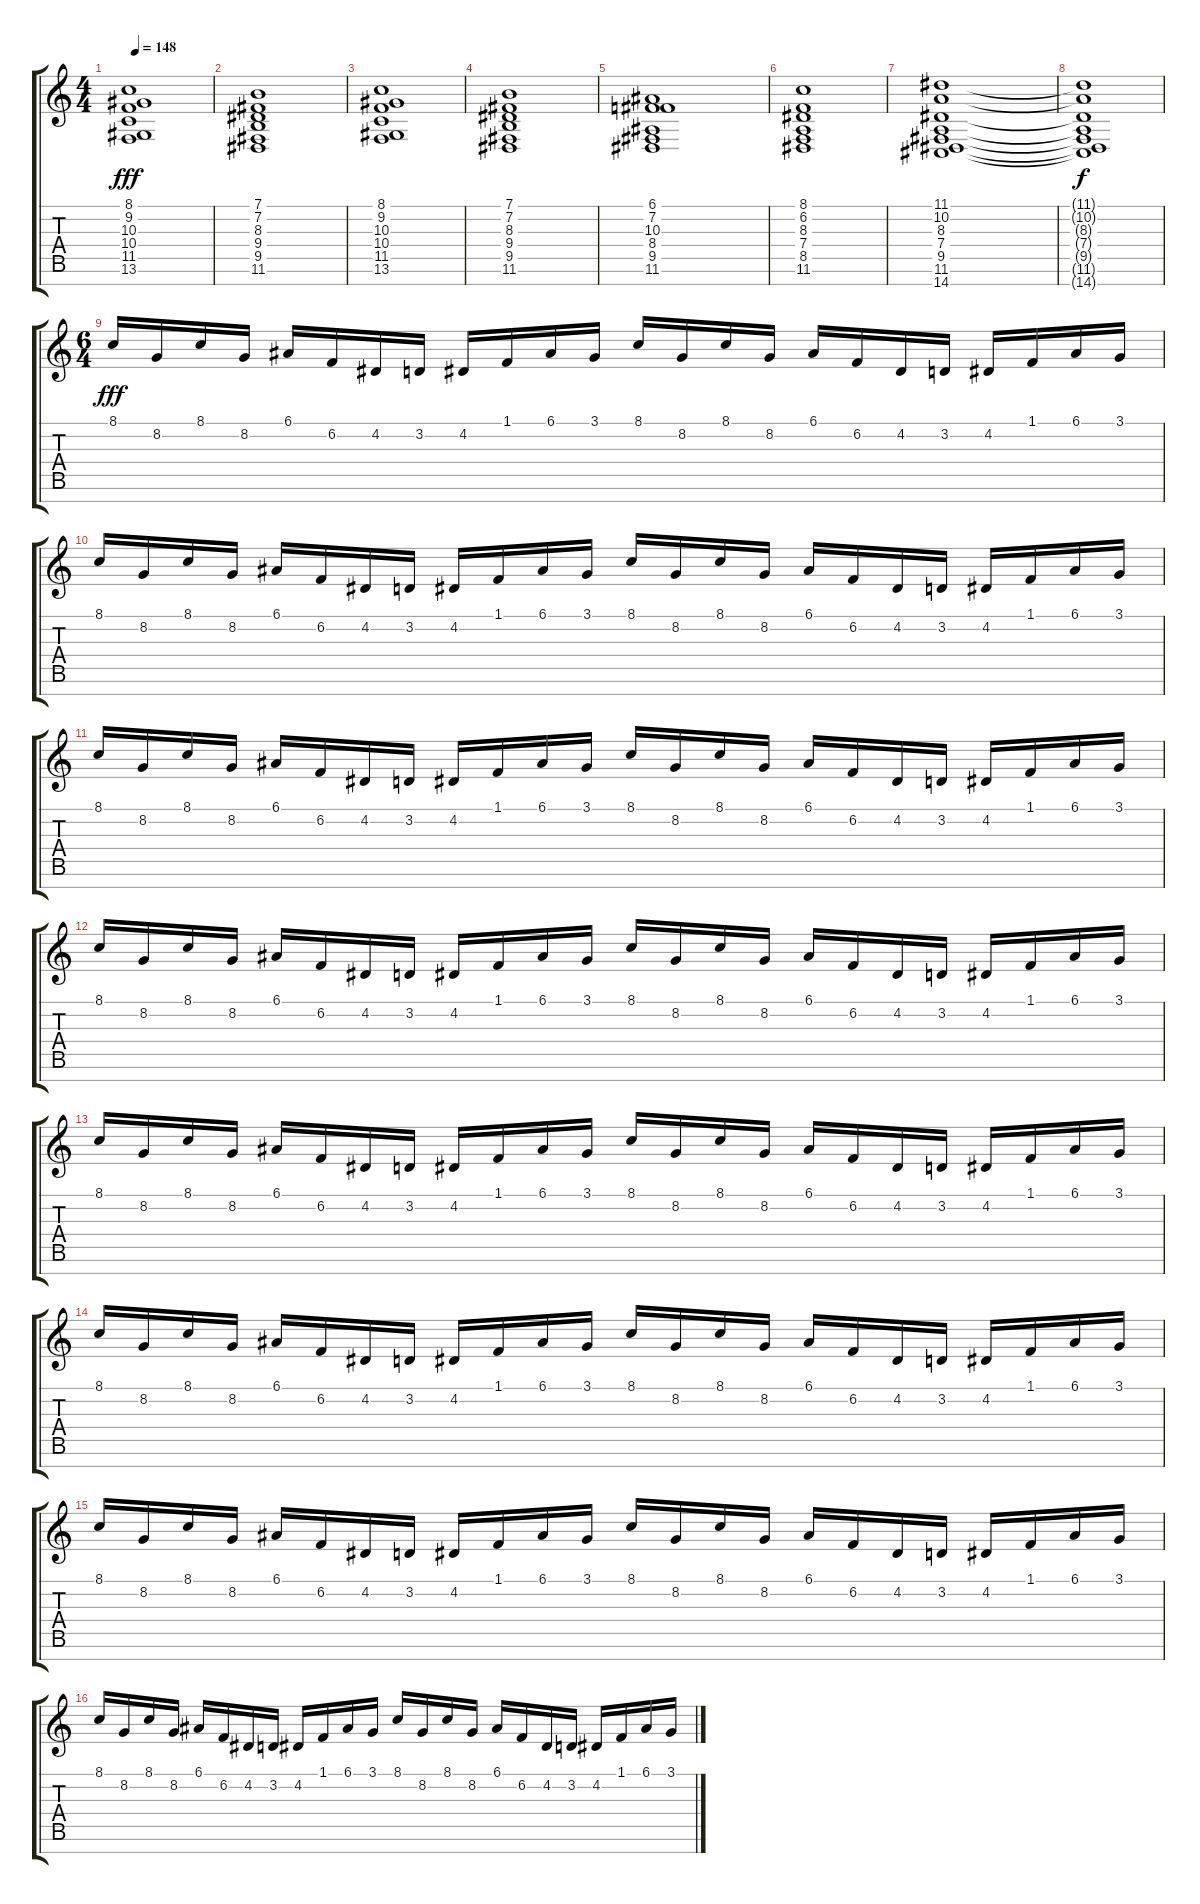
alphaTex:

\track "" {instrument churchorgan}
\staff {score tabs}
\tuning (E4 B3 G3 D3 A2 E2 B1) {hide}
\ts (4 4)
\tempo 148
\clef g2
\ks c
(8.1 9.2 10.3 10.4 11.5 13.6).1{dy fff} |
(7.1 7.2 8.3 9.4 9.5 11.6).1 |
(8.1 9.2 10.3 10.4 11.5 13.6).1 |
(7.1 7.2 8.3 9.4 9.5 11.6).1 |
(6.1 7.2 10.3 8.4 9.5 11.6).1 |
(8.1 6.2 8.3 7.4 8.5 11.6).1 |
(11.1 10.2 8.3 7.4 9.5 11.6 14.7).1 |
(11.1{t} 10.2{t} 8.3{t} 7.4{t} 9.5{t} 11.6{t} 14.7{t}).1{dy f} |
\ts (6 4)
8.1.16{dy fff} 8.2.16 8.1.16 8.2.16 6.1.16 6.2.16 4.2.16 3.2.16 4.2.16 1.1.16 6.1.16 3.1.16 8.1.16 8.2.16 8.1.16 8.2.16 6.1.16 6.2.16 4.2.16 3.2.16 4.2.16 1.1.16 6.1.16 3.1.16 |
8.1.16 8.2.16 8.1.16 8.2.16 6.1.16 6.2.16 4.2.16 3.2.16 4.2.16 1.1.16 6.1.16 3.1.16 8.1.16 8.2.16 8.1.16 8.2.16 6.1.16 6.2.16 4.2.16 3.2.16 4.2.16 1.1.16 6.1.16 3.1.16 |
8.1.16 8.2.16 8.1.16 8.2.16 6.1.16 6.2.16 4.2.16 3.2.16 4.2.16 1.1.16 6.1.16 3.1.16 8.1.16 8.2.16 8.1.16 8.2.16 6.1.16 6.2.16 4.2.16 3.2.16 4.2.16 1.1.16 6.1.16 3.1.16 |
8.1.16 8.2.16 8.1.16 8.2.16 6.1.16 6.2.16 4.2.16 3.2.16 4.2.16 1.1.16 6.1.16 3.1.16 8.1.16 8.2.16 8.1.16 8.2.16 6.1.16 6.2.16 4.2.16 3.2.16 4.2.16 1.1.16 6.1.16 3.1.16 |
8.1.16 8.2.16 8.1.16 8.2.16 6.1.16 6.2.16 4.2.16 3.2.16 4.2.16 1.1.16 6.1.16 3.1.16 8.1.16 8.2.16 8.1.16 8.2.16 6.1.16 6.2.16 4.2.16 3.2.16 4.2.16 1.1.16 6.1.16 3.1.16 |
8.1.16 8.2.16 8.1.16 8.2.16 6.1.16 6.2.16 4.2.16 3.2.16 4.2.16 1.1.16 6.1.16 3.1.16 8.1.16 8.2.16 8.1.16 8.2.16 6.1.16 6.2.16 4.2.16 3.2.16 4.2.16 1.1.16 6.1.16 3.1.16 |
8.1.16 8.2.16 8.1.16 8.2.16 6.1.16 6.2.16 4.2.16 3.2.16 4.2.16 1.1.16 6.1.16 3.1.16 8.1.16 8.2.16 8.1.16 8.2.16 6.1.16 6.2.16 4.2.16 3.2.16 4.2.16 1.1.16 6.1.16 3.1.16 |
8.1.16 8.2.16 8.1.16 8.2.16 6.1.16 6.2.16 4.2.16 3.2.16 4.2.16 1.1.16 6.1.16 3.1.16 8.1.16 8.2.16 8.1.16 8.2.16 6.1.16 6.2.16 4.2.16 3.2.16 4.2.16 1.1.16 6.1.16 3.1.16
